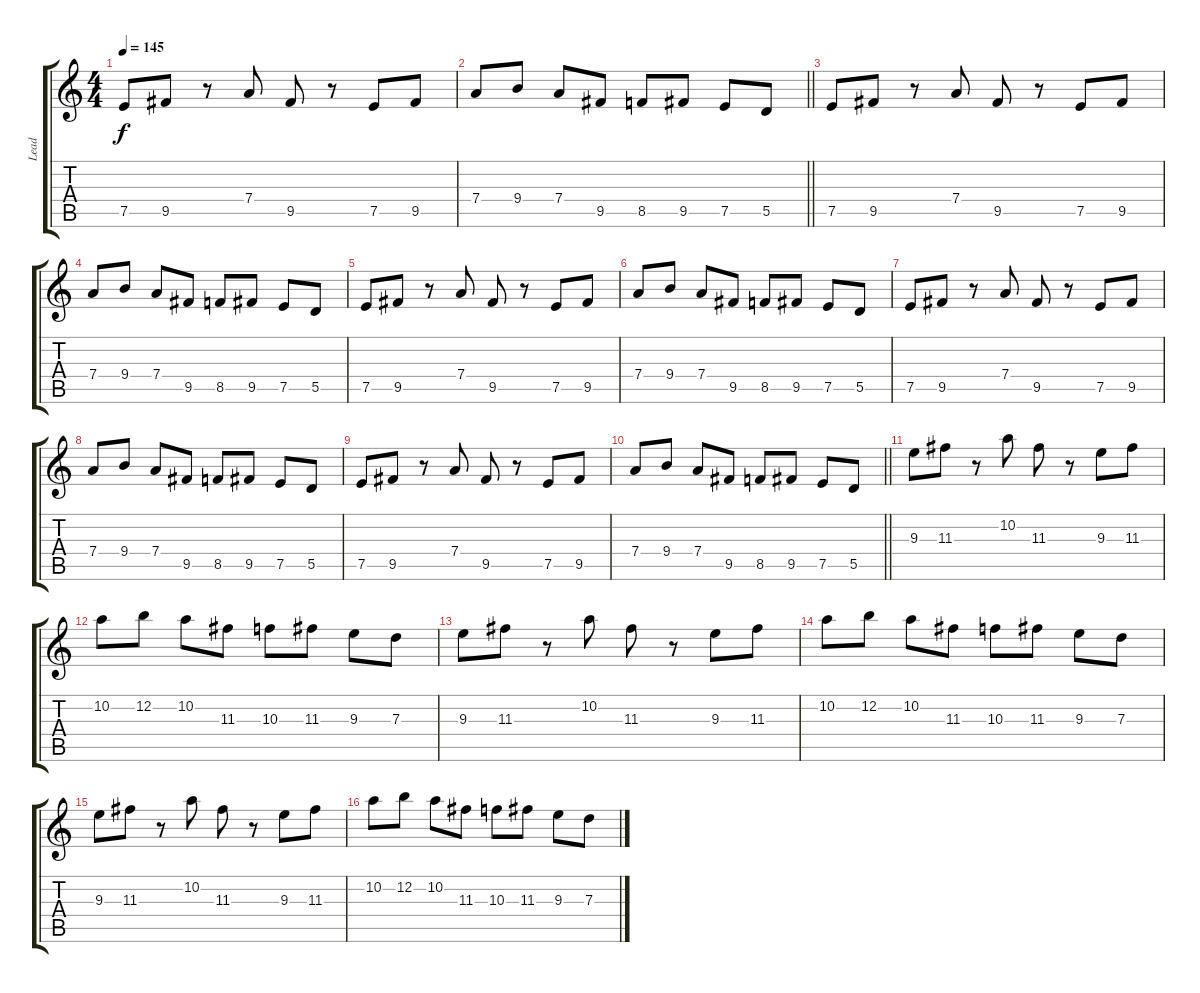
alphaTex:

\track ("Lead " "Lead ") {instrument distortionguitar}
\staff {score tabs}
\tuning (E4 B3 G3 D3 A2 D2) {hide}
\ts (4 4)
\tempo 145
\clef g2
\ks c
7.5.8{dy f} 9.5.8 r.8 7.4.8 9.5.8 r.8 7.5.8 9.5.8 |
\barLineRight lightlight
7.4.8 9.4.8 7.4.8 9.5.8 8.5.8 9.5.8 7.5.8 5.5.8 |
7.5.8 9.5.8 r.8 7.4.8 9.5.8 r.8 7.5.8 9.5.8 |
7.4.8 9.4.8 7.4.8 9.5.8 8.5.8 9.5.8 7.5.8 5.5.8 |
7.5.8 9.5.8 r.8 7.4.8 9.5.8 r.8 7.5.8 9.5.8 |
7.4.8 9.4.8 7.4.8 9.5.8 8.5.8 9.5.8 7.5.8 5.5.8 |
7.5.8 9.5.8 r.8 7.4.8 9.5.8 r.8 7.5.8 9.5.8 |
7.4.8 9.4.8 7.4.8 9.5.8 8.5.8 9.5.8 7.5.8 5.5.8 |
7.5.8 9.5.8 r.8 7.4.8 9.5.8 r.8 7.5.8 9.5.8 |
\barLineRight lightlight
7.4.8 9.4.8 7.4.8 9.5.8 8.5.8 9.5.8 7.5.8 5.5.8 |
9.3.8 11.3.8 r.8 10.2.8 11.3.8 r.8 9.3.8 11.3.8 |
10.2.8 12.2.8 10.2.8 11.3.8 10.3.8 11.3.8 9.3.8 7.3.8 |
9.3.8 11.3.8 r.8 10.2.8 11.3.8 r.8 9.3.8 11.3.8 |
10.2.8 12.2.8 10.2.8 11.3.8 10.3.8 11.3.8 9.3.8 7.3.8 |
9.3.8 11.3.8 r.8 10.2.8 11.3.8 r.8 9.3.8 11.3.8 |
10.2.8 12.2.8 10.2.8 11.3.8 10.3.8 11.3.8 9.3.8 7.3.8
